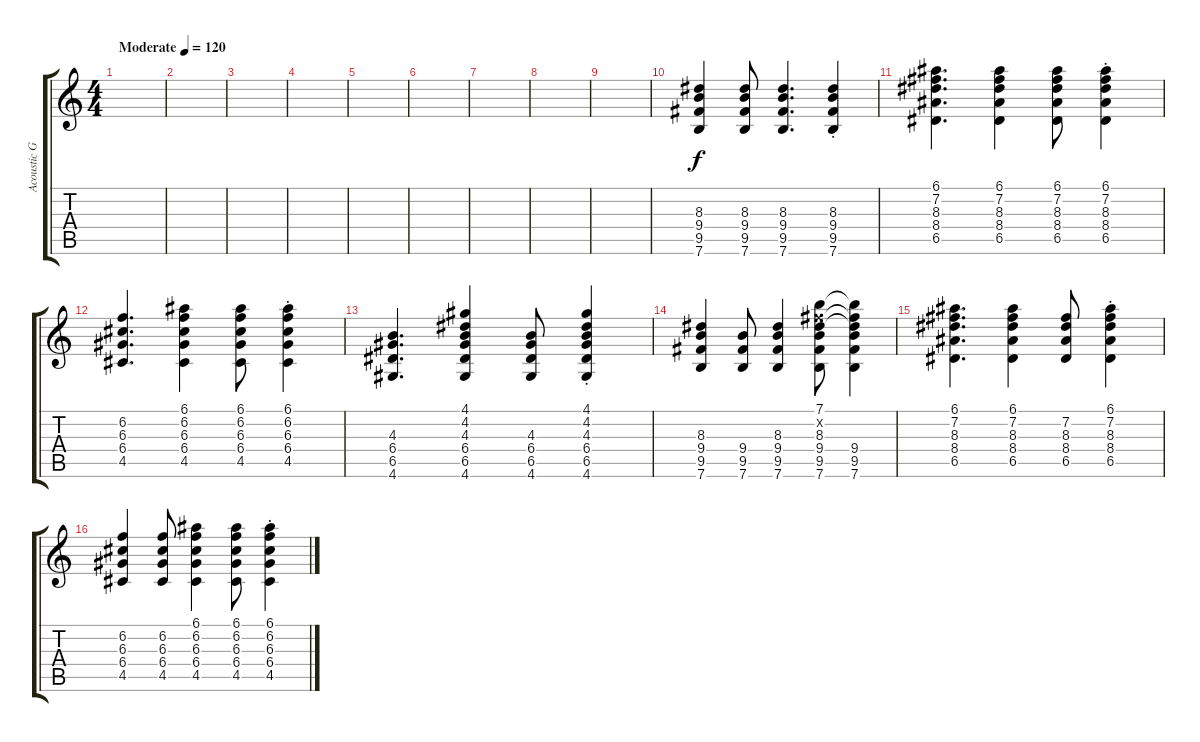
\track ("Acoustic Guitar" "Acoustic G") {instrument acousticguitarsteel}
\staff {score tabs}
\tuning (E4 B3 G3 D3 A2 E2) {hide}
\ts (4 4)
\tempo (120 "Moderate")
\clef g2
\ks c
|
|
|
|
|
|
|
|
|
(8.3 9.4 9.5 7.6).4 (8.3 9.4 9.5 7.6).8 (8.3 9.4 9.5 7.6).4{d} (8.3{st} 9.4{st} 9.5{st} 7.6{st}).4 |
(6.1 7.2 8.3 8.4 6.5).4{d} (6.1 7.2 8.3 8.4 6.5).4 (6.1 7.2 8.3 8.4 6.5).8 (6.1{st} 7.2{st} 8.3{st} 8.4{st} 6.5{st}).4 |
(6.2 6.3 6.4 4.5).4{d} (6.1 6.2 6.3 6.4 4.5).4 (6.1 6.2 6.3 6.4 4.5).8 (6.1{st} 6.2{st} 6.3{st} 6.4{st} 4.5{st}).4 |
(4.3 6.4 6.5 4.6).4{d} (4.1 4.2 4.3 6.4 6.5 4.6).4 (4.3 6.4 6.5 4.6).8 (4.1{st} 4.2{st} 4.3{st} 6.4{st} 6.5{st} 4.6{st}).4 |
(8.3 9.4 9.5 7.6).4 (9.4 9.5 7.6).8 (8.3 9.4 9.5 7.6).4 (7.1 7.2{x} 8.3 9.4 9.5 7.6).8 (7.1{t} 7.2{t} 8.3{t} 9.4 9.5 7.6).4 |
(6.1 7.2 8.3 8.4 6.5).4{d} (6.1 7.2 8.3 8.4 6.5).4 (7.2 8.3 8.4 6.5).8 (6.1{st} 7.2{st} 8.3{st} 8.4{st} 6.5).4 |
(6.2 6.3 6.4 4.5).4 (6.2 6.3 6.4 4.5).8 (6.1 6.2 6.3 6.4 4.5).4 (6.1 6.2 6.3 6.4 4.5).8 (6.1{st} 6.2{st} 6.3{st} 6.4{st} 4.5{st}).4
